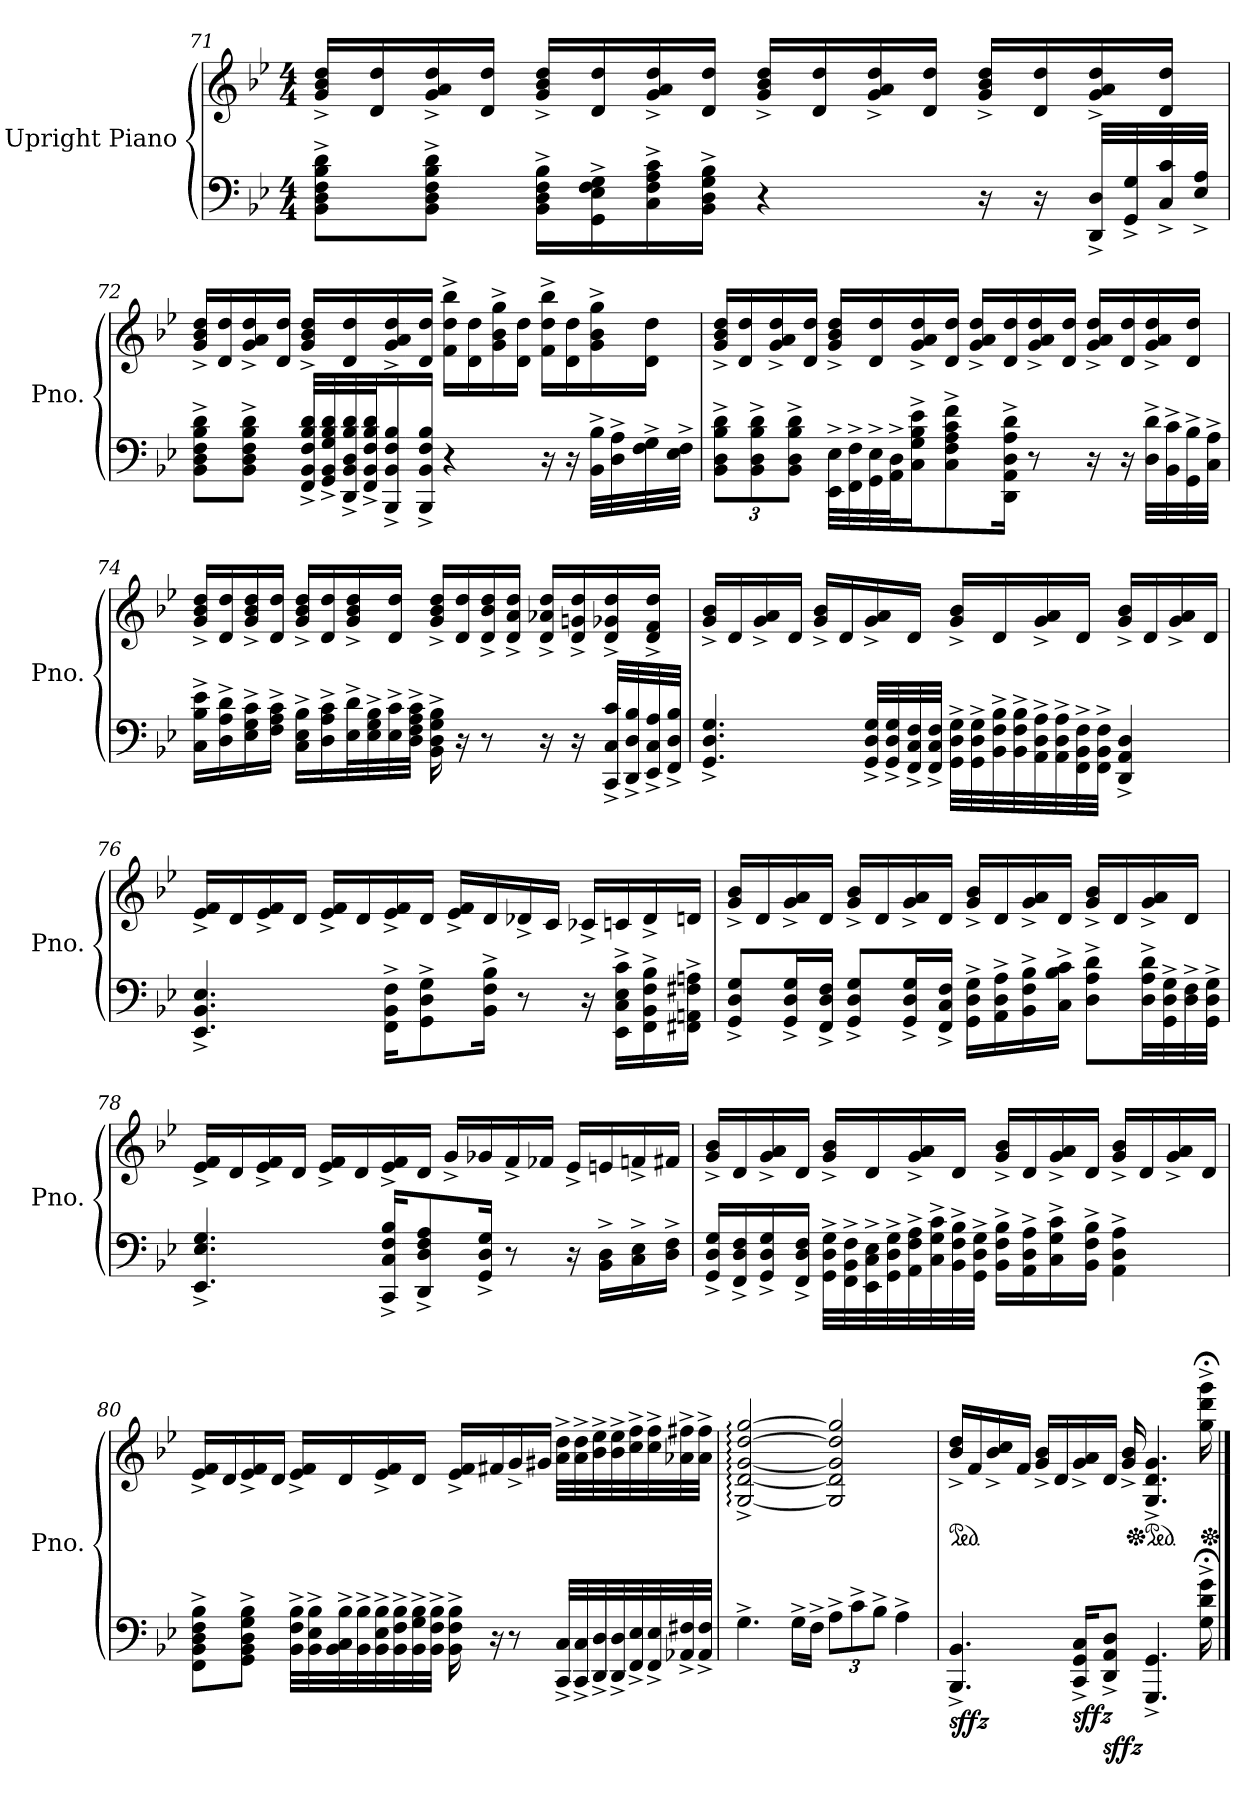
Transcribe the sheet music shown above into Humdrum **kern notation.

**kern	**kern	**dynam
*part1	*part1	*part1
*staff2	*staff1	*staff1/2
*I"Upright Piano	*	*
*I'Pno.	*	*
!!LO:LB:g=z
*clefF4	*clefG2	*
*k[b-e-]	*k[b-e-]	*
*M4/4	*M4/4	*
=71	=71	=71
8BB-\^ 8D\^ 8F\^ 8B-\^ 8d\^L	16g/^ 16b-/^ 16dd/^LL	.
.	16d/ 16dd/	.
8BB-\^ 8D\^ 8F\^ 8B-\^ 8d\^J	16g/^ 16a/^ 16dd/^	.
.	16d/ 16dd/JJ	.
16BB-\^ 16D\^ 16F\^ 16B-\^LL	16g/^ 16b-/^ 16dd/^LL	.
16GG\^ 16E-\^ 16F\^ 16G\^	16d/ 16dd/	.
16C\^ 16F\^ 16A\^ 16c\^	16g/^ 16a/^ 16dd/^	.
16BB-\^ 16D\^ 16G\^ 16B-\^JJ	16d/ 16dd/JJ	.
4r	16g/^ 16b-/^ 16dd/^LL	.
.	16d/ 16dd/	.
.	16g/^ 16a/^ 16dd/^	.
.	16d/ 16dd/JJ	.
16r	16g/^ 16b-/^ 16dd/^LL	.
16r	16d/ 16dd/	.
32DD/^ 32D/^LLL	16g/^ 16a/^ 16dd/^	.
32GG/^ 32G/^	.	.
32C/^ 32c/^	16d/ 16dd/JJ	.
32E-/^ 32A/^JJJ	.	.
=72	=72	=72
8BB-\^ 8D\^ 8F\^ 8B-\^ 8d\^L	16g/^ 16b-/^ 16dd/^LL	.
.	16d/ 16dd/	.
8BB-\^ 8D\^ 8F\^ 8B-\^ 8d\^J	16g/^ 16a/^ 16dd/^	.
.	16d/ 16dd/JJ	.
32FF/^ 32BB-/^ 32F/^ 32B-/^ 32d/^LLL	16g/^ 16b-/^ 16dd/^LL	.
32GG/^ 32BB-/^ 32G/^ 32B-/^ 32d/^	.	.
32DD/^ 32BB-/^ 32D/^ 32B-/^ 32d/^	16d/ 16dd/	.
32FF/^ 32BB-/^ 32F/^ 32B-/^ 32d/^J	.	.
16BBB-/^ 16BB-/^ 16F/^ 16B-/^	16g/^ 16a/^ 16dd/^	.
16BBB-/^ 16BB-/^ 16F/^ 16B-/^JJ	16d/ 16dd/JJ	.
4r	16f\^ 16dd\^ 16bb-\^LL	.
.	16d\ 16dd\	.
.	16g\^ 16b-\^ 16gg\^	.
.	16d\ 16dd\JJ	.
16r	16f\^ 16dd\^ 16bb-\^LL	.
16r	16d\ 16dd\	.
32BB-\^ 32B-\^LLL	16g\^ 16b-\^ 16gg\^	.
32D\^ 32A\^	.	.
32F\^ 32G\^	16d\ 16dd\JJ	.
32E-\^ 32F\^JJJ	.	.
!!LO:PB:g=z
=73	=73	=73
*Xbrackettup	*	*
12BB-\^ 12D\^ 12B-\^ 12d\^L	16g/^ 16b-/^ 16dd/^LL	.
.	16d/ 16dd/	.
12BB-\^ 12D\^ 12B-\^ 12d\^	.	.
.	16g/^ 16a/^ 16dd/^	.
12BB-\^ 12D\^ 12B-\^ 12d\^J	.	.
.	16d/ 16dd/JJ	.
32EE-\^ 32E-\^LLL	16g/^ 16b-/^ 16dd/^LL	.
32FF\^ 32F\^	.	.
32GG\^ 32E-\^	16d/ 16dd/	.
32AA\^ 32D\^J	.	.
16C\^ 16G\^ 16B-\^ 16e-\^J	16g/^ 16a/^ 16dd/^	.
8C\^ 8F\^ 8A\^ 8c\^ 8f\^	16d/ 16dd/JJ	.
.	16g/^ 16a/^ 16dd/^LL	.
16DD\^ 16AA\^ 16D\^ 16A\^ 16d\^Jk	16d/ 16dd/	.
8r	16g/^ 16a/^ 16dd/^	.
.	16d/ 16dd/JJ	.
16r	16g/^ 16a/^ 16dd/^LL	.
16r	16d/ 16dd/	.
32D\^ 32d\^LLL	16g/^ 16a/^ 16dd/^	.
32BB-\^ 32c\^	.	.
32GG\^ 32B-\^	16d/ 16dd/JJ	.
32C\^ 32A\^JJJ	.	.
!!LO:LB:g=z
=74	=74	=74
16C\^ 16B-\^ 16e-\^LL	16g/^ 16b-/^ 16dd/^LL	.
16D\^ 16A\^ 16d\^	16d/ 16dd/	.
16E-\^ 16G\^ 16c\^	16g/^ 16b-/^ 16dd/^	.
16F\^ 16A\^ 16c\^JJ	16d/ 16dd/JJ	.
16C\^ 16E-\^ 16B-\^LL	16g/^ 16b-/^ 16dd/^LL	.
16D\^ 16A\^ 16c\^	16d/ 16dd/	.
32E-\^ 32d\^L	16g/^ 16b-/^ 16dd/^	.
32E-\^ 32G\^ 32B-\^	.	.
32E-\^ 32c\^	16d/ 16dd/JJ	.
32D\^ 32F\^ 32A\^ 32c\^JJJ	.	.
16BB-\^ 16D\^ 16G\^ 16B-\^	16g/^ 16b-/^ 16dd/^LL	.
16r	16d/ 16dd/	.
8r	16d/^ 16b-/^ 16dd/^	.
.	16d/^ 16a/^ 16dd/^JJ	.
16r	16d/^ 16a-X/^ 16dd/^LL	.
16r	16d/^ 16gn/^ 16dd/^	.
32CC/^ 32C/^ 32c/^LLL	16d/^ 16g-X/^ 16dd/^	.
32DD/^ 32D/^ 32B-/^	.	.
32EE-/^ 32C/^ 32A/^	16d/^ 16f/^ 16dd/^JJ	.
32FF/^ 32D/^ 32B-/^JJJ	.	.
=75	=75	=75
4.GG/^ 4.D/^ 4.G/^	16g/^ 16b-/^LL	.
.	16d/	.
.	16g/^ 16a/^	.
.	16d/JJ	.
.	16g/^ 16b-/^LL	.
.	16d/	.
32GG/^ 32D/^ 32G/^LLL	16g/^ 16a/^	.
32GG/^ 32D/^ 32G/^	.	.
32FF/^ 32C/^ 32F/^	16d/JJ	.
32FF/^ 32C/^ 32F/^JJJ	.	.
32GG\^ 32D\^ 32G\^LLL	16g/^ 16b-/^LL	.
32GG\^ 32D\^ 32G\^	.	.
32BB-\^ 32F\^ 32B-\^	16d/	.
32BB-\^ 32F\^ 32B-\^	.	.
32AA\^ 32D\^ 32A\^	16g/^ 16a/^	.
32AA\^ 32D\^ 32A\^	.	.
32FF\^ 32BB-\^ 32F\^	16d/JJ	.
32FF\^ 32BB-\^ 32F\^JJJ	.	.
4DD/^ 4AA/^ 4D/^	16g/^ 16b-/^LL	.
.	16d/	.
.	16g/^ 16a/^	.
.	16d/JJ	.
!!LO:LB:g=z
=76	=76	=76
4.EE-/^ 4.BB-/^ 4.E-/^	16e-/^ 16f/^LL	.
.	16d/	.
.	16e-/^ 16f/^	.
.	16d/JJ	.
.	16e-/^ 16f/^LL	.
.	16d/	.
16FF\^ 16BB-\^ 16F\^KL	16e-/^ 16f/^	.
8GG\^ 8D\^ 8G\^	16d/JJ	.
.	16e-/^ 16f/^LL	.
16BB-\^ 16F\^ 16B-\^Jk	16d/	.
8r	16d-X^/	.
.	16c/JJ	.
16r	16c-X^/LL	.
16EE-\^ 16C\^ 16E-\^ 16c\^LL	16cn/	.
16FF\^ 16BB-\^ 16F\^ 16B-\^	16d-^/	.
16FF#X\^ 16AAn\^ 16F#X\^ 16An\^JJ	16dn/JJ	.
=77	=77	=77
8GG/^ 8D/^ 8G/^L	16g/^ 16b-/^LL	.
.	16d/	.
16GG/^ 16D/^ 16G/^L	16g/^ 16a/^	.
16FF/^ 16D/^ 16F/^JJ	16d/JJ	.
8GG/^ 8D/^ 8G/^L	16g/^ 16b-/^LL	.
.	16d/	.
16GG/^ 16D/^ 16G/^L	16g/^ 16a/^	.
16FF/^ 16C/^ 16F/^JJ	16d/JJ	.
16GG\^ 16D\^ 16G\^LL	16g/^ 16b-/^LL	.
16AA\^ 16D\^ 16A\^	16d/	.
16BB-\^ 16F\^ 16B-\^	16g/^ 16a/^	.
16C\^ 16B-\^ 16c\^JJ	16d/JJ	.
8D\^ 8A\^ 8d\^L	16g/^ 16b-/^LL	.
.	16d/	.
32D\^ 32A\^ 32d\^LL	16g/^ 16a/^	.
32GG\^ 32D\^ 32G\^	.	.
32D\^ 32F\^	16d/JJ	.
32GG\^ 32D\^ 32G\^JJJ	.	.
!!LO:LB:g=z
=78	=78	=78
4.EE-/^ 4.E-/^ 4.G/^	16e-/^ 16f/^LL	.
.	16d/	.
.	16e-/^ 16f/^	.
.	16d/JJ	.
.	16e-/^ 16f/^LL	.
.	16d/	.
16CC/^ 16C/^ 16F/^ 16B-/^KL	16e-/^ 16f/^	.
8DD/^ 8D/^ 8F/^ 8A/^	16d/JJ	.
.	16g^/LL	.
16GG/^ 16D/^ 16G/^Jk	16g-X/	.
8r	16f^/	.
.	16f-X/JJ	.
16r	16e-^/LL	.
16BB-\^ 16D\^LL	16en/	.
16C\^ 16E-\^	16fn^/	.
16D\^ 16F\^JJ	16f#X/JJ	.
=79	=79	=79
16GG/^ 16D/^ 16G/^LL	16g/^ 16b-/^LL	.
16FF/^ 16D/^ 16F/^	16d/	.
16GG/^ 16D/^ 16G/^	16g/^ 16a/^	.
16FF/^ 16D/^ 16F/^JJ	16d/JJ	.
32GG\^ 32D\^ 32G\^LLL	16g/^ 16b-/^LL	.
32FF\^ 32BB-\^ 32F\^	.	.
32EE-\^ 32C\^ 32E-\^	16d/	.
32GG\^ 32D\^ 32G\^	.	.
32AA\^ 32F\^ 32A\^	16g/^ 16a/^	.
32C\^ 32G\^ 32c\^	.	.
32BB-\^ 32F\^ 32B-\^	16d/JJ	.
32GG\^ 32D\^ 32G\^JJJ	.	.
16BB-\^ 16F\^ 16B-\^LL	16g/^ 16b-/^LL	.
16AA\^ 16D\^ 16A\^	16d/	.
16C\^ 16G\^ 16c\^	16g/^ 16a/^	.
16BB-\^ 16F\^ 16B-\^JJ	16d/JJ	.
4AA\^ 4D\^ 4A\^	16g/^ 16b-/^LL	.
.	16d/	.
.	16g/^ 16a/^	.
.	16d/JJ	.
!!LO:LB:g=z
=80	=80	=80
8FF\^ 8BB-\^ 8D\^ 8F\^ 8B-\^L	16e-/^ 16f/^LL	.
.	16d/	.
8GG\^ 8BB-\^ 8D\^ 8G\^ 8B-\^J	16e-/^ 16f/^	.
.	16d/JJ	.
32BB-\^ 32F\^ 32B-\^LLL	16e-/^ 16f/^LL	.
32BB-\^ 32E-\^ 32B-\^	.	.
32BB-\^ 32C\^ 32B-\^	16d/	.
32BB-\^ 32B-\^	.	.
32BB-\^ 32E-\^ 32B-\^	16e-/^ 16f/^	.
32BB-\^ 32F\^ 32B-\^	.	.
32BB-\^ 32G\^ 32B-\^	16d/JJ	.
32BB-\^ 32F\^ 32B-\^JJJ	.	.
16BB-\^ 16F\^ 16B-\^	16e-/^ 16f/^LL	.
16r	16f#X/	.
8r	16g^/	.
.	16g#X/JJ	.
32CC/^ 32C/^LLL	32a\^ 32dd\^LLL	.
32CC/^ 32C/^	32a\^ 32dd\^	.
32DD/^ 32D/^	32b-\^ 32ee-\^	.
32DD/^ 32D/^	32b-\^ 32ee-\^	.
32FF/^ 32E-/^	32cc\^ 32ff\^	.
32FF/^ 32E-/^	32cc\^ 32ff\^	.
32AA-X/^ 32F#X/^	32a-X\^ 32ff#X\^	.
32AA-/^ 32F#/^JJJ	32a-\^ 32ff#\^JJJ	.
=81	=81	=81
*	*MM40	*
4.G^\	[2G/:^ [2d/:^ [2g/:^ [2dd/:^ [2gg/:^	.
16G^\LL	.	.
16F^\JJ	.	.
12A^\L	2G/] 2d/] 2g/] 2dd/] 2gg/]	.
12c^\	.	.
12B-^\J	.	.
4A^\	.	.
!!LO:PB:g=z
=82	=82	=82
*	*ped	*
*	*MM30	*
!	!	!LO:DY:b=2
4.BBB-/^ 4.BB-/^	16b-/^ 16dd/^LL	sffz
.	16f/	.
.	16b-/^ 16cc/^	.
.	16f/JJ	.
.	16g/^ 16b-/^LL	.
.	16d/	.
!	!	!LO:DY:b=2
16CC/^ 16GG/^ 16C/^KL	16g/^ 16a/^	sffz
!	!	!LO:DY:b=2
8DD/^ 8AA/^ 8D/^J	16d/JJ	sffz
.	16g/^ 16b-/^	.
*	*Xped	*
*	*ped	*
!	!	!LO:DY:b=2
!	!	!LO:DY:n=1:b
4.GGG/^ 4.GG/^	4.G/^ 4.d/^ 4.g/^	sffz sffz
!	!	!LO:DY:n=2:b=2
!	!	!LO:DY:n=3:b
16G\;<^ 16d\;<^ 16g\;<^	16gg\;<^ 16ddd\;<^ 16ggg\;<^	sffz sffz
*	*Xped	*
==	==	==
*-	*-	*-
